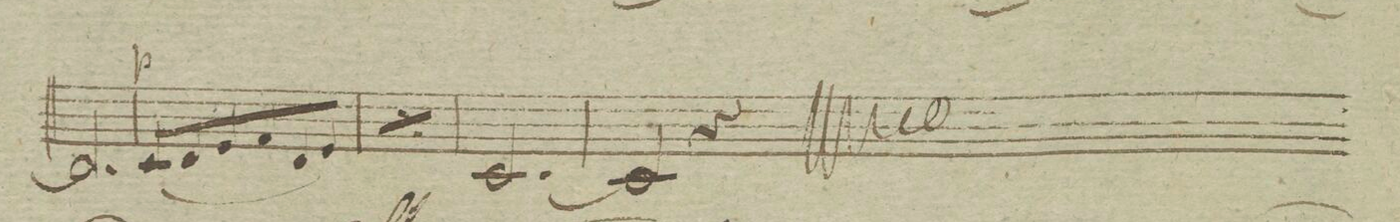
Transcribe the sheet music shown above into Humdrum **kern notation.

**kern	**dynam
*I"Violino. 1mo	*
*clefG2	*
*k[]	*
*M3/4	*
2.d/)	.
=151	=151
(8c/L	p
8d/	.
8e/	.
8f/	.
8d/	.
8e/J)	.
=152	=152
*rep	*
(8c/L	.
8d/	.
8e/	.
8f/	.
8d/	.
8e/J)	.
*Xrep	*
=153	=153
[2.c/	.
=154	=154
2c/]	.
4r	.
==	==
*-	*-
